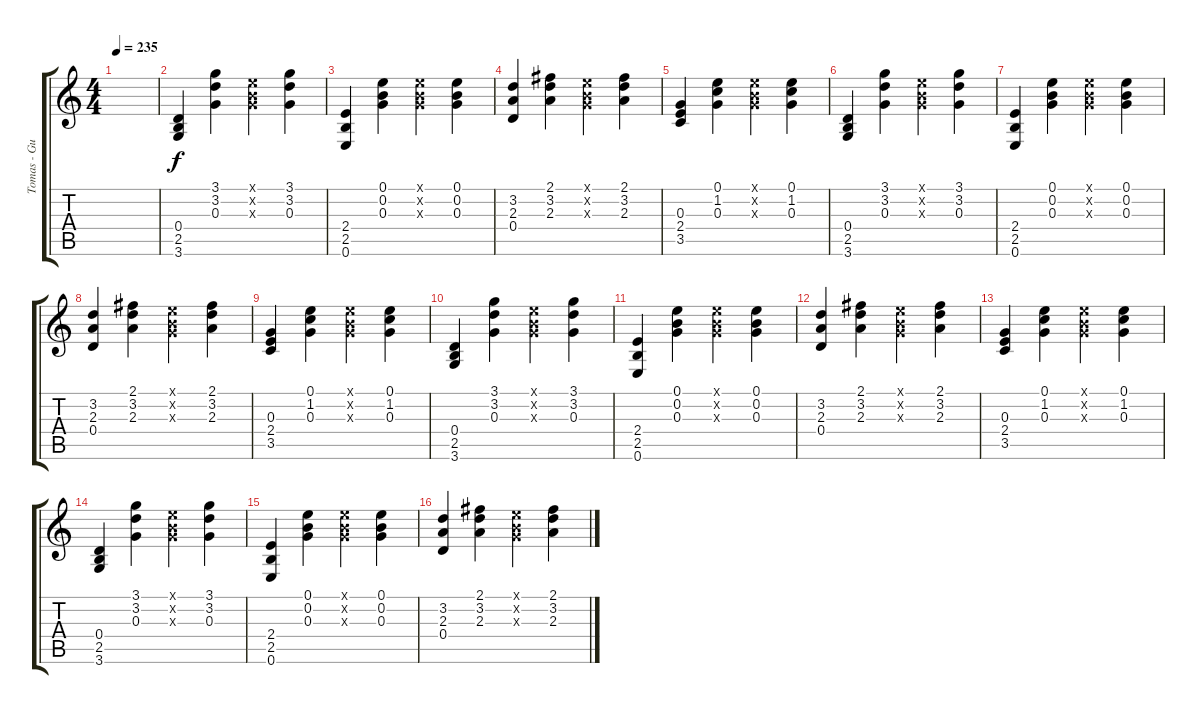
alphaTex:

\track ("Tomas - Guitar" "Tomas - Gu") {instrument distortionguitar}
\staff {score tabs}
\tuning (E4 B3 G3 D3 A2 E2) {hide}
\ts (4 4)
\tempo 235
\clef g2
\ks c
|
(0.4 2.5 3.6).4 (3.1 3.2 0.3).4 (0.1{x} 0.2{x} 0.3{x}).4 (3.1 3.2 0.3).4 |
(2.4 2.5 0.6).4 (0.1 0.2 0.3).4 (0.1{x} 0.2{x} 0.3{x}).4 (0.1 0.2 0.3).4 |
(3.2 2.3 0.4).4 (2.1 3.2 2.3).4 (0.1{x} 0.2{x} 0.3{x}).4 (2.1 3.2 2.3).4 |
(0.3 2.4 3.5).4 (0.1 1.2 0.3).4 (0.1{x} 0.2{x} 0.3{x}).4 (0.1 1.2 0.3).4 |
(0.4 2.5 3.6).4 (3.1 3.2 0.3).4 (0.1{x} 0.2{x} 0.3{x}).4 (3.1 3.2 0.3).4 |
(2.4 2.5 0.6).4 (0.1 0.2 0.3).4 (0.1{x} 0.2{x} 0.3{x}).4 (0.1 0.2 0.3).4 |
(3.2 2.3 0.4).4 (2.1 3.2 2.3).4 (0.1{x} 0.2{x} 0.3{x}).4 (2.1 3.2 2.3).4 |
(0.3 2.4 3.5).4 (0.1 1.2 0.3).4 (0.1{x} 0.2{x} 0.3{x}).4 (0.1 1.2 0.3).4 |
(0.4 2.5 3.6).4 (3.1 3.2 0.3).4 (0.1{x} 0.2{x} 0.3{x}).4 (3.1 3.2 0.3).4 |
(2.4 2.5 0.6).4 (0.1 0.2 0.3).4 (0.1{x} 0.2{x} 0.3{x}).4 (0.1 0.2 0.3).4 |
(3.2 2.3 0.4).4 (2.1 3.2 2.3).4 (0.1{x} 0.2{x} 0.3{x}).4 (2.1 3.2 2.3).4 |
(0.3 2.4 3.5).4 (0.1 1.2 0.3).4 (0.1{x} 0.2{x} 0.3{x}).4 (0.1 1.2 0.3).4 |
(0.4 2.5 3.6).4 (3.1 3.2 0.3).4 (0.1{x} 0.2{x} 0.3{x}).4 (3.1 3.2 0.3).4 |
(2.4 2.5 0.6).4 (0.1 0.2 0.3).4 (0.1{x} 0.2{x} 0.3{x}).4 (0.1 0.2 0.3).4 |
(3.2 2.3 0.4).4 (2.1 3.2 2.3).4 (0.1{x} 0.2{x} 0.3{x}).4 (2.1 3.2 2.3).4
